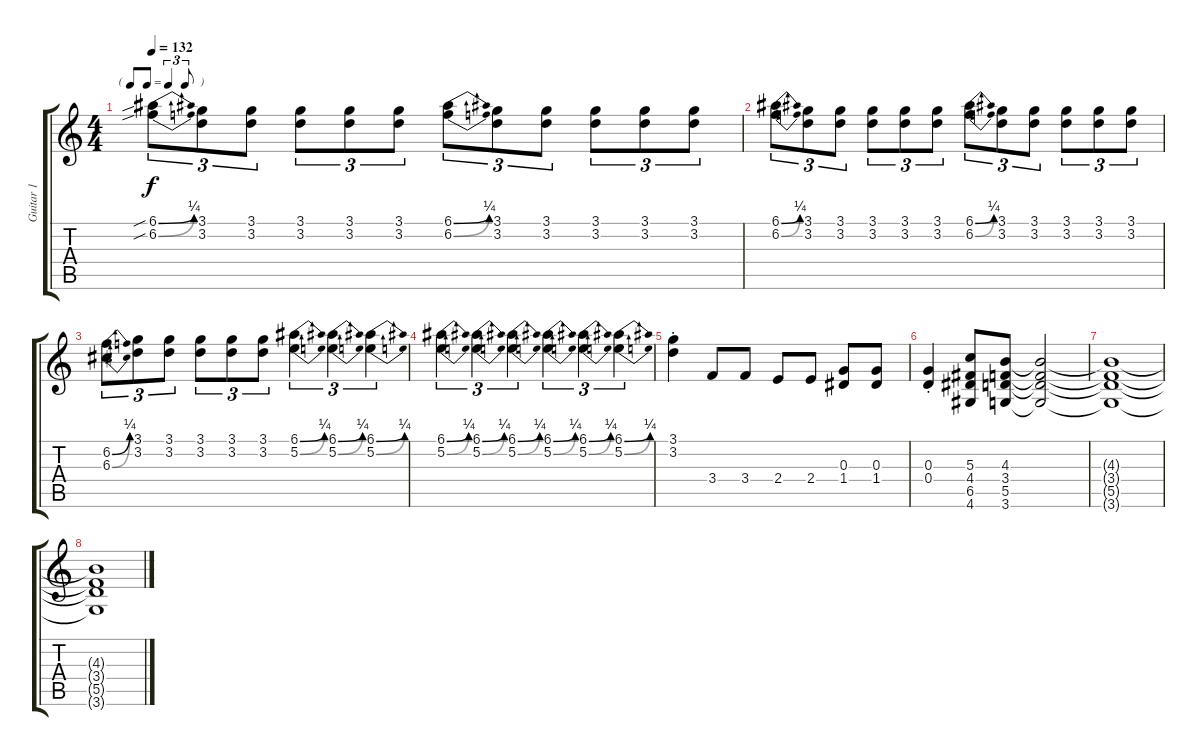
\track ("Guitar 1" "Guitar 1") {instrument electricguitarclean}
\staff {score tabs}
\tuning (E4 B3 G3 D3 A2 E2) {hide}
\ts (4 4)
\tf triplet8th
\tempo 132
\clef g2
\ks c
(6.1{be (bend 0 0 60 1) sib} 6.2{be (bend 0 0 60 1) sib}).8{tu (3 2) dy f} (3.1 3.2).8{tu (3 2)} (3.1 3.2).8{tu (3 2)} (3.1 3.2).8{tu (3 2)} (3.1 3.2).8{tu (3 2)} (3.1 3.2).8{tu (3 2)} (6.1{be (bend 0 0 60 1)} 6.2{be (bend 0 0 60 1)}).8{tu (3 2)} (3.1 3.2).8{tu (3 2)} (3.1 3.2).8{tu (3 2)} (3.1 3.2).8{tu (3 2)} (3.1 3.2).8{tu (3 2)} (3.1 3.2).8{tu (3 2)} |
(6.1{be (bend 0 0 60 1)} 6.2{be (bend 0 0 60 1)}).8{tu (3 2)} (3.1 3.2).8{tu (3 2)} (3.1 3.2).8{tu (3 2)} (3.1 3.2).8{tu (3 2)} (3.1 3.2).8{tu (3 2)} (3.1 3.2).8{tu (3 2)} (6.1{be (bend 0 0 60 1)} 6.2{be (bend 0 0 60 1)}).8{tu (3 2)} (3.1 3.2).8{tu (3 2)} (3.1 3.2).8{tu (3 2)} (3.1 3.2).8{tu (3 2)} (3.1 3.2).8{tu (3 2)} (3.1 3.2).8{tu (3 2)} |
(6.2{be (bend 0 0 60 1)} 6.3{be (bend 0 0 60 1)}).8{tu (3 2)} (3.1 3.2).8{tu (3 2)} (3.1 3.2).8{tu (3 2)} (3.1 3.2).8{tu (3 2)} (3.1 3.2).8{tu (3 2)} (3.1 3.2).8{tu (3 2)} (6.1{be (bend 0 0 60 1)} 5.2{be (bend 0 0 60 1)}).4{tu (3 2)} (6.1{be (bend 0 0 60 1)} 5.2{be (bend 0 0 60 1)}).4{tu (3 2)} (6.1{be (bend 0 0 60 1)} 5.2{be (bend 0 0 60 1)}).4{tu (3 2)} |
(6.1{be (bend 0 0 60 1)} 5.2{be (bend 0 0 60 1)}).4{tu (3 2)} (6.1{be (bend 0 0 60 1)} 5.2{be (bend 0 0 60 1)}).4{tu (3 2)} (6.1{be (bend 0 0 60 1)} 5.2{be (bend 0 0 60 1)}).4{tu (3 2)} (6.1{be (bend 0 0 60 1)} 5.2{be (bend 0 0 60 1)}).4{tu (3 2)} (6.1{be (bend 0 0 60 1)} 5.2{be (bend 0 0 60 1)}).4{tu (3 2)} (6.1{be (bend 0 0 60 1)} 5.2{be (bend 0 0 60 1)}).4{tu (3 2)} |
(3.1{st} 3.2{st}).4 3.4.8 3.4.8 2.4.8 2.4.8 (0.3 1.4).8 (0.3 1.4).8 |
(0.3{st} 0.4{st}).4 (5.3 4.4 6.5 4.6).8 (4.3 3.4 5.5 3.6).8 (4.3{t} 3.4{t} 5.5{t} 3.6{t}).2 |
(4.3{t} 3.4{t} 5.5{t} 3.6{t}).1 |
(4.3{t} 3.4{t} 5.5{t} 3.6{t}).1
